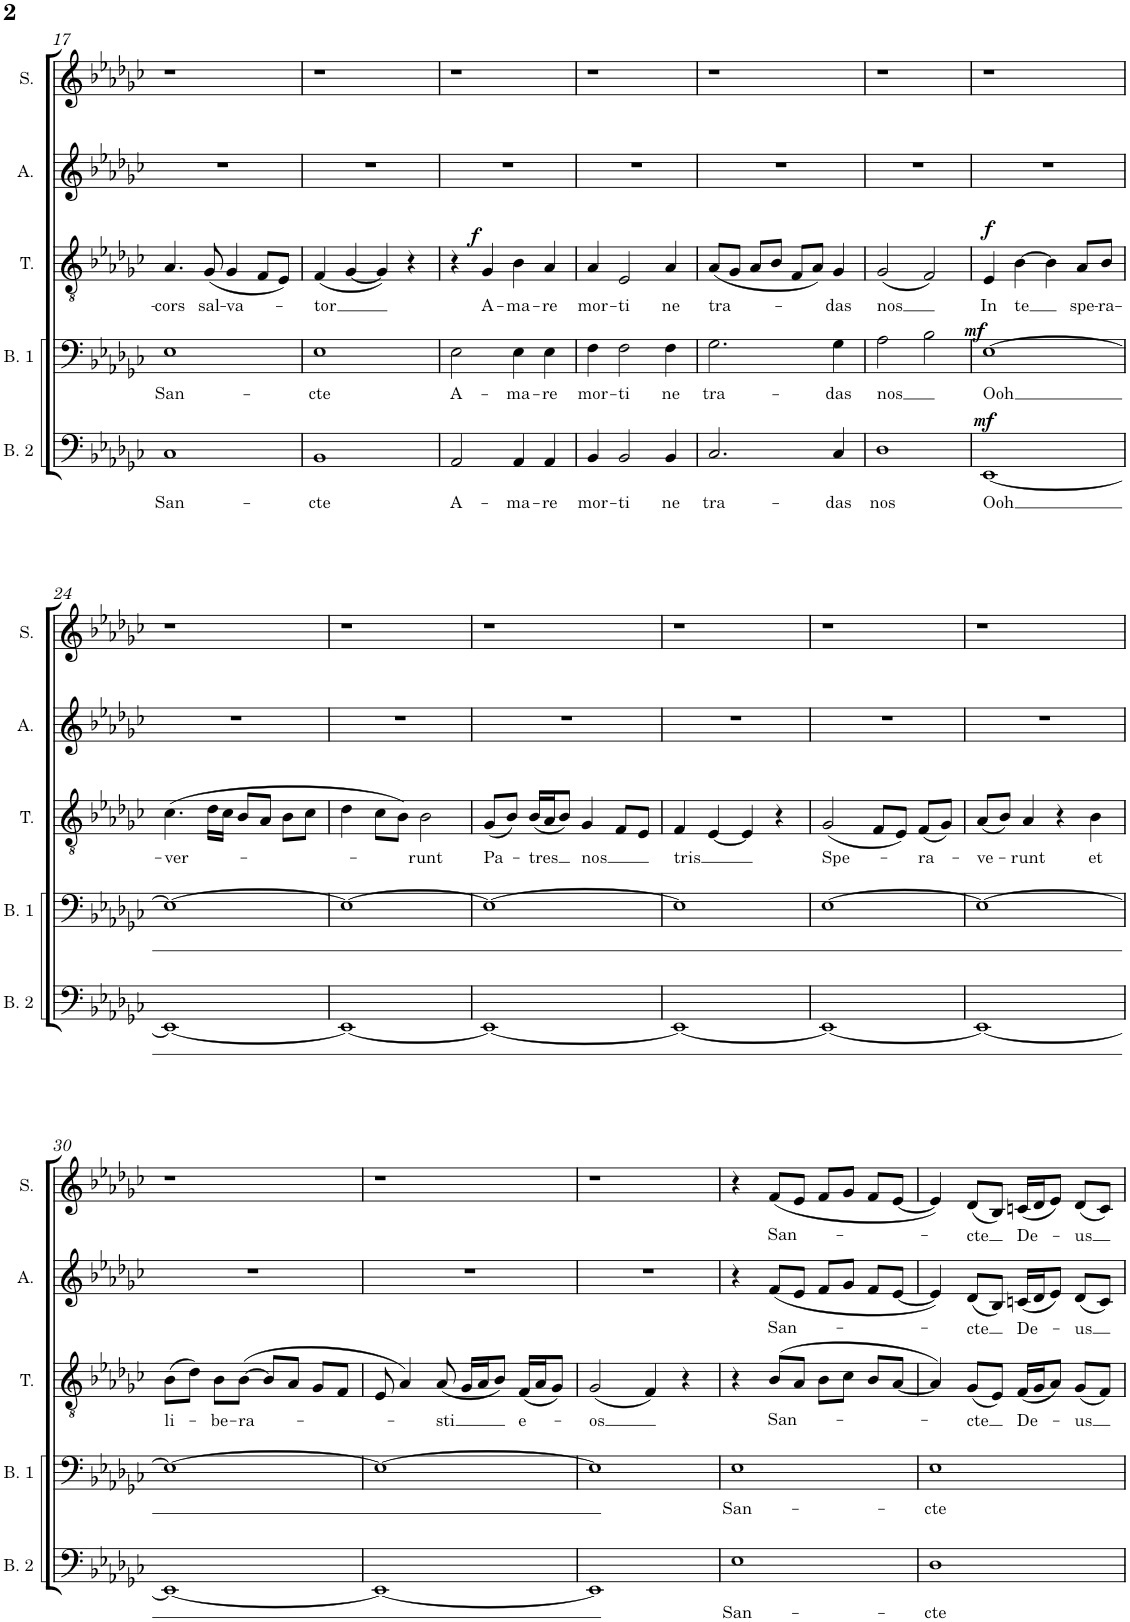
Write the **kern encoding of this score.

**kern	**text	**dynam	**kern	**text	**dynam	**kern	**text	**dynam	**kern	**text	**kern	**text
*part5	*part5	*part5	*part4	*part4	*part4	*part3	*part3	*part3	*part2	*part2	*part1	*part1
*staff5	*staff5	*staff5	*staff4	*staff4	*staff4	*staff3	*staff3	*staff3	*staff2	*staff2	*staff1	*staff1
*I"Basse 2	*	*	*I"Basse 1	*	*	*I"Ténor	*	*	*I"Alto	*	*I"Soprano	*
*I'B. 2	*	*	*I'B. 1	*	*	*I'T.	*	*	*I'A.	*	*I'S.	*
!!LO:PB:g=z
*clefF4	*	*	*clefF4	*	*	*clefGv2	*	*	*clefG2	*	*clefG2	*
*k[b-e-a-d-g-c-]	*	*	*k[b-e-a-d-g-c-]	*	*	*k[b-e-a-d-g-c-]	*	*	*k[b-e-a-d-g-c-]	*	*k[b-e-a-d-g-c-]	*
*M4/4	*	*	*M4/4	*	*	*M4/4	*	*	*M4/4	*	*M4/4	*
*met(c)	*	*	*met(c)	*	*	*met(c)	*	*	*met(c)	*	*met(c)	*
=17	=17	=17	=17	=17	=17	=17	=17	=17	=17	=17	=17	=17
!	!LO:LY:b	!	!	!LO:LY:b	!	!	!LO:LY:b	!	!	!	!	!
1C-	San-	.	1E-	San-	.	4.A-/	-cors	.	1r	.	1r	.
!	!	!	!	!	!	!	!LO:LY:b	!	!	!	!	!
.	.	.	.	.	.	(8G-/	sal-	.	.	.	.	.
!	!	!	!	!	!	!	!LO:LY:b	!	!	!	!	!
.	.	.	.	.	.	4G-/	-va-	.	.	.	.	.
.	.	.	.	.	.	8F/L	.	.	.	.	.	.
.	.	.	.	.	.	8E-/J)	.	.	.	.	.	.
=18	=18	=18	=18	=18	=18	=18	=18	=18	=18	=18	=18	=18
!	!LO:LY:b	!	!	!LO:LY:b	!	!	!LO:LY:b	!	!	!	!	!
1BB-	-cte	.	1E-	-cte	.	(4F/	-tor	.	1r	.	1r	.
.	.	.	.	.	.	[4G-/	.	.	.	.	.	.
.	.	.	.	.	.	4G-/])	.	.	.	.	.	.
.	.	.	.	.	.	4r	.	.	.	.	.	.
=19	=19	=19	=19	=19	=19	=19	=19	=19	=19	=19	=19	=19
!	!LO:LY:b	!	!	!LO:LY:b	!	!	!	!	!	!	!	!
2AA-/	A-	.	2E-\	A-	.	4r	.	.	1r	.	1r	.
!	!	!	!	!	!	!	!LO:LY:b	!LO:DY:b	!	!	!	!
.	.	.	.	.	.	4G-/	A-	f	.	.	.	.
!	!LO:LY:b	!	!	!LO:LY:b	!	!	!LO:LY:b	!	!	!	!	!
4AA-/	-ma-	.	4E-\	-ma-	.	4B-\	-ma-	.	.	.	.	.
!	!LO:LY:b	!	!	!LO:LY:b	!	!	!LO:LY:b	!	!	!	!	!
4AA-/	-re	.	4E-\	-re	.	4A-/	-re	.	.	.	.	.
=20	=20	=20	=20	=20	=20	=20	=20	=20	=20	=20	=20	=20
!	!LO:LY:b	!	!	!LO:LY:b	!	!	!LO:LY:b	!	!	!	!	!
4BB-/	mor-	.	4F\	mor-	.	4A-/	mor-	.	1r	.	1r	.
!	!LO:LY:b	!	!	!LO:LY:b	!	!	!LO:LY:b	!	!	!	!	!
2BB-/	-ti	.	2F\	-ti	.	2E-/	-ti	.	.	.	.	.
!	!LO:LY:b	!	!	!LO:LY:b	!	!	!LO:LY:b	!	!	!	!	!
4BB-/	ne	.	4F\	ne	.	4A-/	ne	.	.	.	.	.
=21	=21	=21	=21	=21	=21	=21	=21	=21	=21	=21	=21	=21
!	!LO:LY:b	!	!	!LO:LY:b	!	!	!LO:LY:b	!	!	!	!	!
2.C-/	tra-	.	2.G-\	tra-	.	(8A-/L	tra-	.	1r	.	1r	.
.	.	.	.	.	.	8G-/J	.	.	.	.	.	.
.	.	.	.	.	.	8A-/L	.	.	.	.	.	.
.	.	.	.	.	.	8B-/J	.	.	.	.	.	.
.	.	.	.	.	.	8F/L	.	.	.	.	.	.
.	.	.	.	.	.	8A-/J)	.	.	.	.	.	.
!	!LO:LY:b	!	!	!LO:LY:b	!	!	!LO:LY:b	!	!	!	!	!
4C-/	-das	.	4G-\	-das	.	4G-/	-das	.	.	.	.	.
=22	=22	=22	=22	=22	=22	=22	=22	=22	=22	=22	=22	=22
!	!LO:LY:b	!	!	!LO:LY:b	!	!	!LO:LY:b	!	!	!	!	!
1D-	nos	.	2A-\	nos	.	(2G-/	nos	.	1r	.	1r	.
.	.	.	2B-\	.	.	2F/)	.	.	.	.	.	.
=23	=23	=23	=23	=23	=23	=23	=23	=23	=23	=23	=23	=23
!	!LO:LY:b	!LO:DY:a	!	!LO:LY:b	!LO:DY:b	!	!LO:LY:b	!LO:DY:a	!	!	!	!
[1EE-	Ooh	mf	[1E-	Ooh	mf	4E-/	In	f	1r	.	1r	.
!	!	!	!	!	!	!	!LO:LY:b	!	!	!	!	!
.	.	.	.	.	.	[4B-\	te	.	.	.	.	.
.	.	.	.	.	.	4B-\]	.	.	.	.	.	.
!	!	!	!	!	!	!	!LO:LY:b	!	!	!	!	!
.	.	.	.	.	.	8A-/L	spe-	.	.	.	.	.
!	!	!	!	!	!	!	!LO:LY:b	!	!	!	!	!
.	.	.	.	.	.	8B-/J	-ra-	.	.	.	.	.
!!LO:LB:g=z
=24	=24	=24	=24	=24	=24	=24	=24	=24	=24	=24	=24	=24
!	!	!	!	!	!	!	!LO:LY:b	!	!	!	!	!
1EE-_	.	.	1E-_	.	.	(4.c-\	-ver-	.	1r	.	1r	.
.	.	.	.	.	.	16d-\LL	.	.	.	.	.	.
.	.	.	.	.	.	16c-\JJ	.	.	.	.	.	.
.	.	.	.	.	.	8B-/L	.	.	.	.	.	.
.	.	.	.	.	.	8A-/J	.	.	.	.	.	.
.	.	.	.	.	.	8B-\L	.	.	.	.	.	.
.	.	.	.	.	.	8c-\J	.	.	.	.	.	.
=25	=25	=25	=25	=25	=25	=25	=25	=25	=25	=25	=25	=25
1EE-_	.	.	1E-_	.	.	4d-\	.	.	1r	.	1r	.
.	.	.	.	.	.	8c-\L	.	.	.	.	.	.
.	.	.	.	.	.	8B-\J)	.	.	.	.	.	.
!	!	!	!	!	!	!	!LO:LY:b	!	!	!	!	!
.	.	.	.	.	.	2B-\	-runt	.	.	.	.	.
=26	=26	=26	=26	=26	=26	=26	=26	=26	=26	=26	=26	=26
!	!	!	!	!	!	!	!LO:LY:b	!	!	!	!	!
1EE-_	.	.	1E-_	.	.	(8G-/L	Pa-	.	1r	.	1r	.
.	.	.	.	.	.	8B-/J)	.	.	.	.	.	.
!	!	!	!	!	!	!	!LO:LY:b	!	!	!	!	!
.	.	.	.	.	.	(16B-/LL	-tres	.	.	.	.	.
.	.	.	.	.	.	16A-/J	.	.	.	.	.	.
.	.	.	.	.	.	8B-/J)	.	.	.	.	.	.
!	!	!	!	!	!	!	!LO:LY:b	!	!	!	!	!
.	.	.	.	.	.	4G-/	nos	.	.	.	.	.
.	.	.	.	.	.	8F/L	.	.	.	.	.	.
.	.	.	.	.	.	8E-/J	.	.	.	.	.	.
=27	=27	=27	=27	=27	=27	=27	=27	=27	=27	=27	=27	=27
!	!	!	!	!	!	!	!LO:LY:b	!	!	!	!	!
1EE-_	.	.	1E-]	.	.	4F/	tris	.	1r	.	1r	.
.	.	.	.	.	.	[4E-/	.	.	.	.	.	.
.	.	.	.	.	.	4E-/]	.	.	.	.	.	.
.	.	.	.	.	.	4r	.	.	.	.	.	.
=28	=28	=28	=28	=28	=28	=28	=28	=28	=28	=28	=28	=28
!	!	!	!	!	!	!	!LO:LY:b	!	!	!	!	!
1EE-_	.	.	[1E-	.	.	(2G-/	Spe-	.	1r	.	1r	.
.	.	.	.	.	.	8F/L	.	.	.	.	.	.
.	.	.	.	.	.	8E-/J)	.	.	.	.	.	.
!	!	!	!	!	!	!	!LO:LY:b	!	!	!	!	!
.	.	.	.	.	.	(8F/L	-ra-	.	.	.	.	.
.	.	.	.	.	.	8G-/J)	.	.	.	.	.	.
=29	=29	=29	=29	=29	=29	=29	=29	=29	=29	=29	=29	=29
!	!	!	!	!	!	!	!LO:LY:b	!	!	!	!	!
1EE-_	.	.	1E-_	.	.	(8A-/L	-ve-	.	1r	.	1r	.
.	.	.	.	.	.	8B-/J)	.	.	.	.	.	.
!	!	!	!	!	!	!	!LO:LY:b	!	!	!	!	!
.	.	.	.	.	.	4A-/	-runt	.	.	.	.	.
.	.	.	.	.	.	4r	.	.	.	.	.	.
!	!	!	!	!	!	!	!LO:LY:b	!	!	!	!	!
.	.	.	.	.	.	4B-\	et	.	.	.	.	.
!!LO:LB:g=z
=30	=30	=30	=30	=30	=30	=30	=30	=30	=30	=30	=30	=30
!	!	!	!	!	!	!	!LO:LY:b	!	!	!	!	!
1EE-_	.	.	1E-_	.	.	(8B-\L	li-	.	1r	.	1r	.
.	.	.	.	.	.	8d-\J)	.	.	.	.	.	.
!	!	!	!	!	!	!	!LO:LY:b	!	!	!	!	!
.	.	.	.	.	.	8B-\L	-be-	.	.	.	.	.
!	!	!	!	!	!	!	!LO:LY:b	!	!	!	!	!
.	.	.	.	.	.	([8B-\J	-ra-	.	.	.	.	.
.	.	.	.	.	.	8B-/L]	.	.	.	.	.	.
.	.	.	.	.	.	8A-/J	.	.	.	.	.	.
.	.	.	.	.	.	8G-/L	.	.	.	.	.	.
.	.	.	.	.	.	8F/J	.	.	.	.	.	.
=31	=31	=31	=31	=31	=31	=31	=31	=31	=31	=31	=31	=31
1EE-_	.	.	1E-_	.	.	8E-/	.	.	1r	.	1r	.
.	.	.	.	.	.	4A-/)	.	.	.	.	.	.
!	!	!	!	!	!	!	!LO:LY:b	!	!	!	!	!
.	.	.	.	.	.	(8A-/	-sti	.	.	.	.	.
.	.	.	.	.	.	16G-/LL	.	.	.	.	.	.
.	.	.	.	.	.	16A-/J	.	.	.	.	.	.
.	.	.	.	.	.	8B-/J)	.	.	.	.	.	.
!	!	!	!	!	!	!	!LO:LY:b	!	!	!	!	!
.	.	.	.	.	.	(16F/LL	e-	.	.	.	.	.
.	.	.	.	.	.	16A-/J	.	.	.	.	.	.
.	.	.	.	.	.	8G-/J)	.	.	.	.	.	.
=32	=32	=32	=32	=32	=32	=32	=32	=32	=32	=32	=32	=32
!	!	!	!	!	!	!	!LO:LY:b	!	!	!	!	!
1EE-]	.	.	1E-]	.	.	(2G-/	-os	.	1r	.	1r	.
.	.	.	.	.	.	4F/)	.	.	.	.	.	.
.	.	.	.	.	.	4r	.	.	.	.	.	.
=33	=33	=33	=33	=33	=33	=33	=33	=33	=33	=33	=33	=33
!	!LO:LY:b	!	!	!LO:LY:b	!	!	!	!	!	!	!	!
1E-	San-	.	1E-	San-	.	4r	.	.	4r	.	4r	.
!	!	!	!	!	!	!	!LO:LY:b	!	!	!LO:LY:b	!	!LO:LY:b
.	.	.	.	.	.	(8B-/L	San-	.	(8f/L	San-	(8f/L	San-
.	.	.	.	.	.	8A-/J	.	.	8e-/J	.	8e-/J	.
.	.	.	.	.	.	8B-\L	.	.	8f/L	.	8f/L	.
.	.	.	.	.	.	8c-\J	.	.	8g-/J	.	8g-/J	.
.	.	.	.	.	.	8B-/L	.	.	8f/L	.	8f/L	.
.	.	.	.	.	.	[8A-/J	.	.	[8e-/J	.	[8e-/J	.
=34	=34	=34	=34	=34	=34	=34	=34	=34	=34	=34	=34	=34
!	!LO:LY:b	!	!	!LO:LY:b	!	!	!	!	!	!	!	!
1D-	-cte	.	1E-	-cte	.	4A-/])	.	.	4e-/])	.	4e-/])	.
!	!	!	!	!	!	!	!LO:LY:b	!	!	!LO:LY:b	!	!LO:LY:b
.	.	.	.	.	.	(8G-/L	-cte	.	(8d-/L	-cte	(8d-/L	-cte
.	.	.	.	.	.	8E-/J)	.	.	8B-/J)	.	8B-/J)	.
!	!	!	!	!	!	!	!LO:LY:b	!	!	!LO:LY:b	!	!LO:LY:b
.	.	.	.	.	.	(16F/LL	De-	.	(16cn/LL	De-	(16cn/LL	De-
.	.	.	.	.	.	16G-/J	.	.	16d-/J	.	16d-/J	.
.	.	.	.	.	.	8A-/J)	.	.	8e-/J)	.	8e-/J)	.
!	!	!	!	!	!	!	!LO:LY:b	!	!	!LO:LY:b	!	!LO:LY:b
.	.	.	.	.	.	(8G-/L	-us	.	(8d-/L	-us	(8d-/L	-us
.	.	.	.	.	.	8F/J)	.	.	8c/J)	.	8c/J)	.
=	=	=	=	=	=	=	=	=	=	=	=	=
*-	*-	*-	*-	*-	*-	*-	*-	*-	*-	*-	*-	*-
